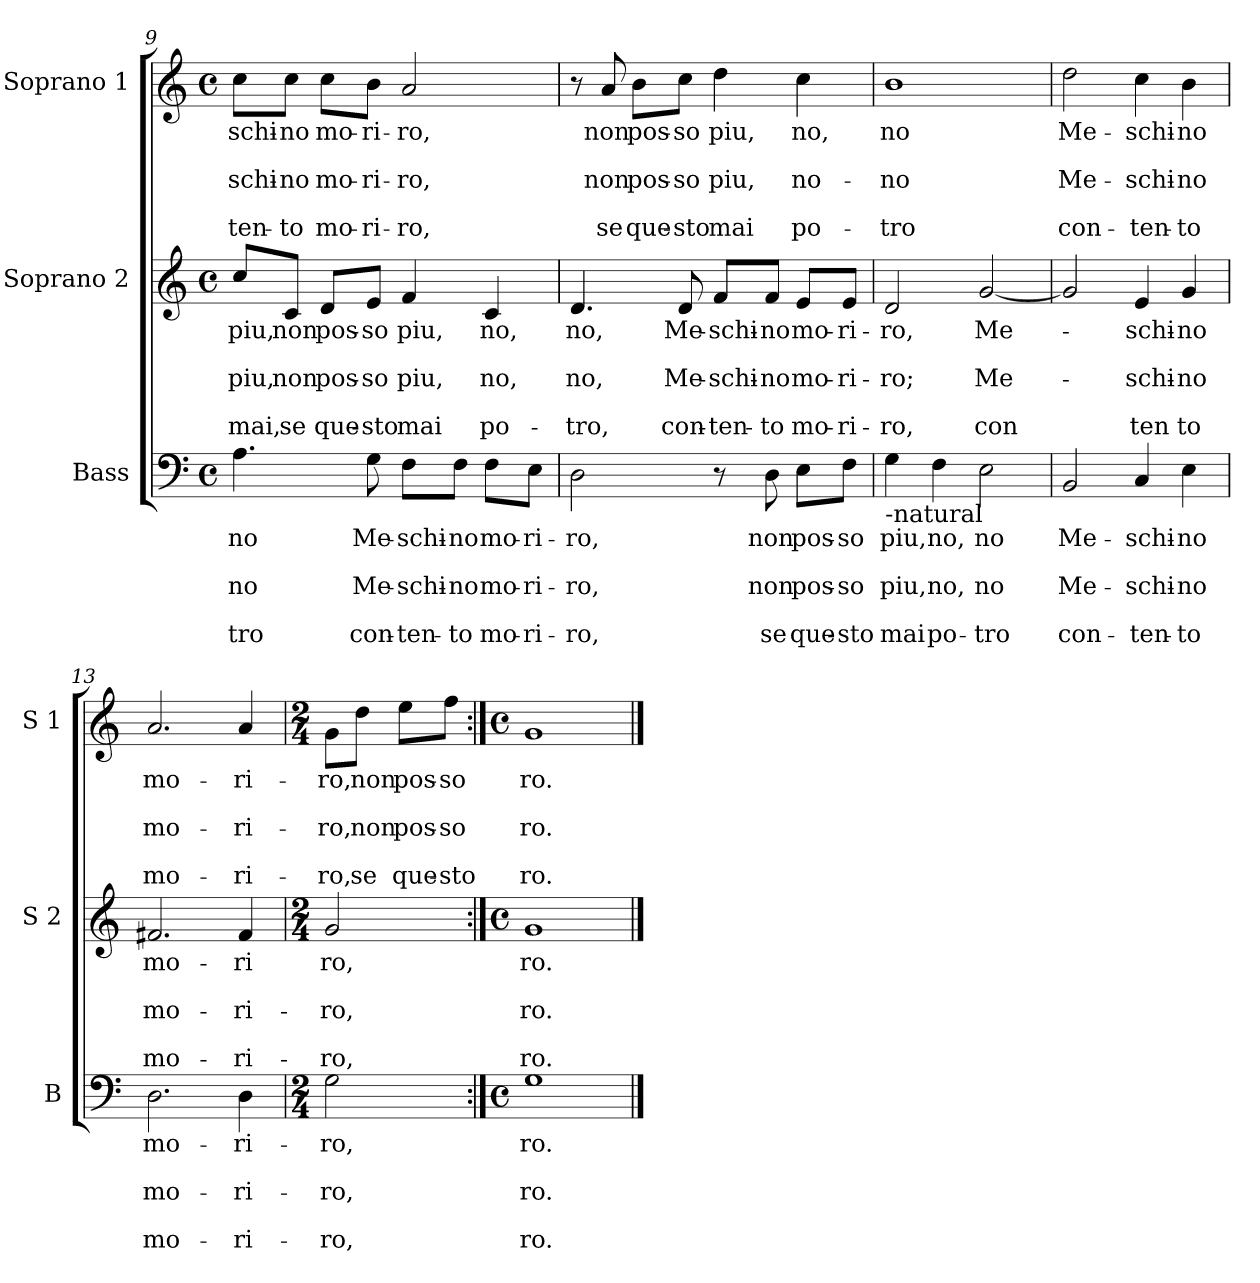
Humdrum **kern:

**kern	**text	**text	**text	**text	**text	**kern	**text	**text	**text	**text	**text	**kern	**text	**text	**text	**text	**text
*part3	*part3	*part3	*part3	*part3	*part3	*part2	*part2	*part2	*part2	*part2	*part2	*part1	*part1	*part1	*part1	*part1	*part1
*staff3	*staff3	*staff3	*staff3	*staff3	*staff3	*staff2	*staff2	*staff2	*staff2	*staff2	*staff2	*staff1	*staff1	*staff1	*staff1	*staff1	*staff1
*I"Bass	*	*	*	*	*	*I"Soprano 2	*	*	*	*	*	*I"Soprano 1	*	*	*	*	*
*I'B	*	*	*	*	*	*I'S 2	*	*	*	*	*	*I'S 1	*	*	*	*	*
!!LO:PB:g=z
*clefF4	*	*	*	*	*	*clefG2	*	*	*	*	*	*clefG2	*	*	*	*	*
*k[]	*	*	*	*	*	*k[]	*	*	*	*	*	*k[]	*	*	*	*	*
*C:	*	*	*	*	*	*C:	*	*	*	*	*	*C:	*	*	*	*	*
*M4/4	*	*	*	*	*	*M4/4	*	*	*	*	*	*M4/4	*	*	*	*	*
*met(c)	*	*	*	*	*	*met(c)	*	*	*	*	*	*met(c)	*	*	*	*	*
=9	=9	=9	=9	=9	=9	=9	=9	=9	=9	=9	=9	=9	=9	=9	=9	=9	=9
!	!LO:LY:b	!	!LO:LY:b	!	!LO:LY:b	!	!LO:LY:b	!	!LO:LY:b	!	!LO:LY:b	!	!LO:LY:b	!	!LO:LY:b	!	!LO:LY:b
4.A\	no	.	no	.	-tro	8cc/L	piu,	.	piu,	.	mai,	8cc\L	-schi-	.	-schi-	.	-ten-
!	!	!	!	!	!	!	!LO:LY:b	!	!LO:LY:b	!	!LO:LY:b	!	!LO:LY:b	!	!LO:LY:b	!	!LO:LY:b
.	.	.	.	.	.	8c/J	non	.	non	.	se	8cc\J	-no	.	-no	.	-to
!	!	!	!	!	!	!	!LO:LY:b	!	!LO:LY:b	!	!LO:LY:b	!	!LO:LY:b	!	!LO:LY:b	!	!LO:LY:b
.	.	.	.	.	.	8d/L	pos-	.	pos-	.	que-	8cc\L	mo-	.	mo-	.	mo-
!	!LO:LY:b	!	!LO:LY:b	!	!LO:LY:b	!	!LO:LY:b	!	!LO:LY:b	!	!LO:LY:b	!	!LO:LY:b	!	!LO:LY:b	!	!LO:LY:b
8G\	Me-	.	Me-	.	con-	8e/J	-so	.	-so	.	-sto	8b\J	-ri-	.	-ri-	.	-ri-
!	!LO:LY:b	!	!LO:LY:b	!	!LO:LY:b	!	!LO:LY:b	!	!LO:LY:b	!	!LO:LY:b	!	!LO:LY:b	!	!LO:LY:b	!	!LO:LY:b
8F\L	-schi-	.	-schi-	.	-ten-	4f/	piu,	.	piu,	.	mai	2a/	-ro,	.	-ro,	.	-ro,
!	!LO:LY:b	!	!LO:LY:b	!	!LO:LY:b	!	!	!	!	!	!	!	!	!	!	!	!
8F\J	-no	.	-no	.	-to	.	.	.	.	.	.	.	.	.	.	.	.
!	!LO:LY:b	!	!LO:LY:b	!	!LO:LY:b	!	!LO:LY:b	!	!LO:LY:b	!	!LO:LY:b	!	!	!	!	!	!
8F\L	mo-	.	mo-	.	mo-	4c/	no,	.	no,	.	po-	.	.	.	.	.	.
!	!LO:LY:b	!	!LO:LY:b	!	!LO:LY:b	!	!	!	!	!	!	!	!	!	!	!	!
8E\J	-ri-	.	-ri-	.	-ri-	.	.	.	.	.	.	.	.	.	.	.	.
=10	=10	=10	=10	=10	=10	=10	=10	=10	=10	=10	=10	=10	=10	=10	=10	=10	=10
!	!LO:LY:b	!	!LO:LY:b	!	!LO:LY:b	!	!LO:LY:b	!	!LO:LY:b	!	!LO:LY:b	!	!	!	!	!	!
2D\	-ro,	.	-ro,	.	-ro,	4.d/	no,	.	no,	.	-tro,	8r	.	.	.	.	.
!	!	!	!	!	!	!	!	!	!	!	!	!	!LO:LY:b	!	!LO:LY:b	!	!LO:LY:b
.	.	.	.	.	.	.	.	.	.	.	.	8a/	non	.	non	.	se
!	!	!	!	!	!	!	!	!	!	!	!	!	!LO:LY:b	!	!LO:LY:b	!	!LO:LY:b
.	.	.	.	.	.	.	.	.	.	.	.	8b\L	pos-	.	pos-	.	que-
!	!	!	!	!	!	!	!LO:LY:b	!	!LO:LY:b	!	!LO:LY:b	!	!LO:LY:b	!	!LO:LY:b	!	!LO:LY:b
.	.	.	.	.	.	8d/	Me-	.	Me-	.	con-	8cc\J	-so	.	-so	.	-sto
!	!	!	!	!	!	!	!LO:LY:b	!	!LO:LY:b	!	!LO:LY:b	!	!LO:LY:b	!	!LO:LY:b	!	!LO:LY:b
8r	.	.	.	.	.	8f/L	-schi-	.	-schi-	.	-ten-	4dd\	piu,	.	piu,	.	mai
!	!LO:LY:b	!	!LO:LY:b	!	!LO:LY:b	!	!LO:LY:b	!	!LO:LY:b	!	!LO:LY:b	!	!	!	!	!	!
8D\	non	.	non	.	se	8f/J	-no	.	-no	.	-to	.	.	.	.	.	.
!	!LO:LY:b	!	!LO:LY:b	!	!LO:LY:b	!	!LO:LY:b	!	!LO:LY:b	!	!LO:LY:b	!	!LO:LY:b	!	!LO:LY:b	!	!LO:LY:b
8E\L	pos-	.	pos-	.	que-	8e/L	mo-	.	mo-	.	mo-	4cc\	no,	.	no-	.	po-
!	!LO:LY:b	!	!LO:LY:b	!	!LO:LY:b	!	!LO:LY:b	!	!LO:LY:b	!	!LO:LY:b	!	!	!	!	!	!
8F\J	-so	.	-so	.	-sto	8e/J	-ri-	.	-ri-	.	-ri-	.	.	.	.	.	.
=11	=11	=11	=11	=11	=11	=11	=11	=11	=11	=11	=11	=11	=11	=11	=11	=11	=11
!LO:TX:b:t=-natural	!	!	!	!	!	!	!	!	!	!	!	!	!	!	!	!	!
!	!LO:LY:b	!	!LO:LY:b	!	!LO:LY:b	!	!LO:LY:b	!	!LO:LY:b	!	!LO:LY:b	!	!LO:LY:b	!	!LO:LY:b	!	!LO:LY:b
4G\	piu,	.	piu,	.	mai	2d/	-ro,	.	-ro;	.	-ro,	1b	no	.	-no	.	-tro
!	!LO:LY:b	!	!LO:LY:b	!	!LO:LY:b	!	!	!	!	!	!	!	!	!	!	!	!
4F\	no,	.	no,	.	po-	.	.	.	.	.	.	.	.	.	.	.	.
!	!LO:LY:b	!	!LO:LY:b	!	!LO:LY:b	!	!LO:LY:b	!	!LO:LY:b	!	!LO:LY:b	!	!	!	!	!	!
2E\	no	.	no	.	-tro	[2g/	Me-	.	Me-	.	con	.	.	.	.	.	.
=12	=12	=12	=12	=12	=12	=12	=12	=12	=12	=12	=12	=12	=12	=12	=12	=12	=12
!	!LO:LY:b	!	!LO:LY:b	!	!LO:LY:b	!	!	!	!	!	!	!	!LO:LY:b	!	!LO:LY:b	!	!LO:LY:b
2BB/	Me-	.	Me-	.	con-	2g/]	.	.	.	.	.	2dd\	Me-	.	Me-	.	con-
!	!LO:LY:b	!	!LO:LY:b	!	!LO:LY:b	!	!LO:LY:b	!	!LO:LY:b	!	!LO:LY:b	!	!LO:LY:b	!	!LO:LY:b	!	!LO:LY:b
4C/	-schi-	.	-schi-	.	-ten-	4e/	-schi-	.	-schi-	.	ten	4cc\	-schi-	.	-schi-	.	-ten-
!	!LO:LY:b	!	!LO:LY:b	!	!LO:LY:b	!	!LO:LY:b	!	!LO:LY:b	!	!LO:LY:b	!	!LO:LY:b	!	!LO:LY:b	!	!LO:LY:b
4E\	-no	.	-no	.	-to	4g/	-no	.	-no	.	to	4b\	-no	.	-no	.	-to
!!LO:LB:g=z
=13	=13	=13	=13	=13	=13	=13	=13	=13	=13	=13	=13	=13	=13	=13	=13	=13	=13
!	!LO:LY:b	!	!LO:LY:b	!	!LO:LY:b	!	!LO:LY:b	!	!LO:LY:b	!	!LO:LY:b	!	!LO:LY:b	!	!LO:LY:b	!	!LO:LY:b
2.D\	mo-	.	mo-	.	mo-	2.f#X/	mo-	.	mo-	.	mo-	2.a/	mo-	.	mo-	.	mo-
!	!LO:LY:b	!	!LO:LY:b	!	!LO:LY:b	!	!LO:LY:b	!	!LO:LY:b	!	!LO:LY:b	!	!LO:LY:b	!	!LO:LY:b	!	!LO:LY:b
4D\	-ri-	.	-ri-	.	-ri-	4f#/	-ri	.	-ri-	.	-ri-	4a/	-ri-	.	-ri-	.	-ri-
=14	=14	=14	=14	=14	=14	=14	=14	=14	=14	=14	=14	=14	=14	=14	=14	=14	=14
*M2/4	*	*	*	*	*	*M2/4	*	*	*	*	*	*M2/4	*	*	*	*	*
!	!LO:LY:b	!	!LO:LY:b	!	!LO:LY:b	!	!LO:LY:b	!	!LO:LY:b	!	!LO:LY:b	!	!LO:LY:b	!	!LO:LY:b	!	!LO:LY:b
2G\	-ro,	.	-ro,	.	-ro,	2g/	ro,	.	-ro,	.	-ro,	8g\L	-ro,	.	-ro,	.	-ro,
!	!	!	!	!	!	!	!	!	!	!	!	!	!LO:LY:b	!	!LO:LY:b	!	!LO:LY:b
.	.	.	.	.	.	.	.	.	.	.	.	8dd\J	non	.	non	.	se
!	!	!	!	!	!	!	!	!	!	!	!	!	!LO:LY:b	!	!LO:LY:b	!	!LO:LY:b
.	.	.	.	.	.	.	.	.	.	.	.	8ee\L	pos-	.	pos-	.	que-
!	!	!	!	!	!	!	!	!	!	!	!	!	!LO:LY:b	!	!LO:LY:b	!	!LO:LY:b
.	.	.	.	.	.	.	.	.	.	.	.	8ff\J	-so	.	-so	.	-sto
=15:|!	=15:|!	=15:|!	=15:|!	=15:|!	=15:|!	=15:|!	=15:|!	=15:|!	=15:|!	=15:|!	=15:|!	=15:|!	=15:|!	=15:|!	=15:|!	=15:|!	=15:|!
*M4/4	*	*	*	*	*	*M4/4	*	*	*	*	*	*M4/4	*	*	*	*	*
*met(c)	*	*	*	*	*	*met(c)	*	*	*	*	*	*met(c)	*	*	*	*	*
!	!LO:LY:b	!	!LO:LY:b	!	!LO:LY:b	!	!LO:LY:b	!	!LO:LY:b	!	!LO:LY:b	!	!LO:LY:b	!	!LO:LY:b	!	!LO:LY:b
1G	ro.	.	ro.	.	ro.	1g	ro.	.	ro.	.	ro.	1g	ro.	.	ro.	.	ro.
==	==	==	==	==	==	==	==	==	==	==	==	==	==	==	==	==	==
*-	*-	*-	*-	*-	*-	*-	*-	*-	*-	*-	*-	*-	*-	*-	*-	*-	*-
